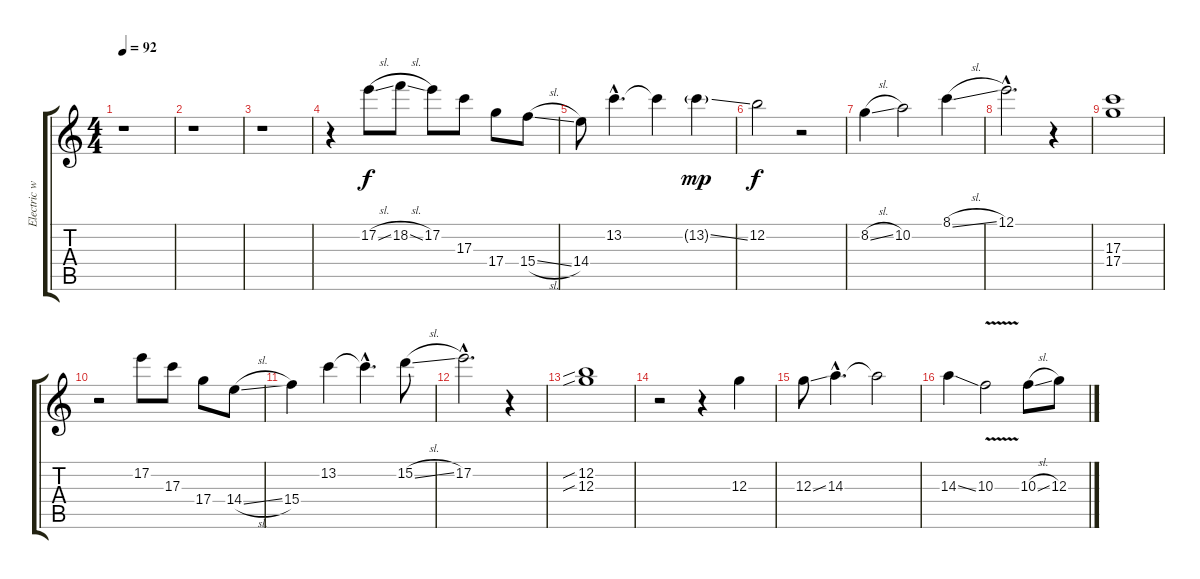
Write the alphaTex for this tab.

\track ("Electric w/slide" "Electric w") {instrument electricguitarjazz}
\staff {score tabs}
\tuning (E4 B3 G3 D3 A2 E2) {hide}
\ts (4 4)
\tempo 92
\clef g2
\ks c
r.1{dy f instrument electricguitarjazz} |
r.1 |
r.1 |
r.4 17.2{sl}.8 18.2{sl}.8 17.2.8 17.3.8 17.4.8 15.4{sl}.8 |
14.4.8 13.2{hac}.4{d} 13.2{t}.4 13.2{ss g}.4{dy mp} |
12.2.2{dy f} r.2 |
8.2{sl}.4 10.2.2 8.1{sl}.4 |
12.1{hac}.2{d} r.4 |
(17.3 17.4).1 |
r.2 17.2.8 17.3.8 17.4.8 14.4{sl}.8 |
15.4.4 13.2.4 13.2{hac t}.4{d} 15.2{sl}.8 |
17.2{hac}.2{d} r.4 |
(12.2{sib} 12.3{sib}).1 |
r.2 r.4 12.3.4 |
12.3{ss}.8 14.3{hac}.4{d} 14.3{t}.2 |
14.3{ss}.4 10.3{v}.2 10.3{sl}.8 12.3.8
